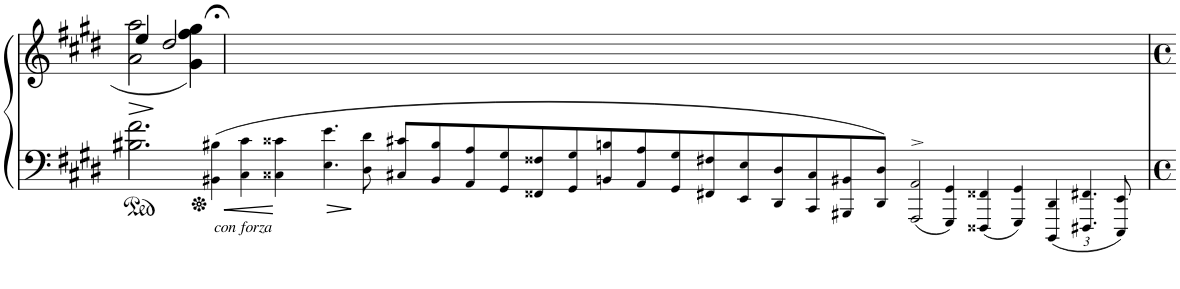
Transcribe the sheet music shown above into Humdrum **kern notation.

**kern	**kern	**dynam
*part1	*part1	*part1
*staff2	*staff1	*staff1/2
*I"Piano	*	*
*I'Pno.	*	*
!!LO:PB:g=z
*clefF4	*clefG2	*
*k[f#c#g#d#]	*k[f#c#g#d#]	*
*M3/4	*M3/4	*
=83	=83	=83
!	!	!LO:HP:b
*	*^	*
2.B#X\ 2.f#\	4ee/	2a\ 2aa\	>
.	2dd#/	.	]
.	.	4g#\ 4ff#\ 4gg#\	.
!LO:TX:b:i:t=con forza	!	!	!
4BB#X!\ 4B#X!\	8r;<yy	4ryy	.
.	4ryy	.	.
4C#!\ 4c#!\	.	1ryy	.
.	2ryy	.	.
4C##X!\ 4c##X!\	.	.	.
4.E!\ 4.e!\	.	.	.
.	00ryy	.	.
8D#!\ 8d#!\	.	.	.
8C#X!/ 8c#X!/L	.	0ryy	.
8BB#!/ 8B#!/	.	.	.
8AA!/ 8A!/	.	.	.
8GG#!/ 8G#!/	.	.	.
8FF##X!/ 8F##X!/	.	.	.
8GG#!/ 8G#!/	.	.	.
8BBn!/ 8Bn!/	.	.	.
8AA!/ 8A!/	.	.	.
8GG#!/ 8G#!/	.	.	.
8FF#X!/ 8F#X!/	.	.	.
8EE!/ 8E!/	.	.	.
8DD#!/ 8D#!/	.	.	.
8CC#!/ 8C#!/	.	.	.
8BBB#X!/ 8BB#X!/	.	.	.
8DD#!/ 8D#!/J	.	.	.
2AAA!/^> 2AA!/^>	.	.	.
.	.	1ryy	.
4GGG#!/ 4GG#!/	.	.	.
4FFF##X!/ 4FF##X!/	.	.	.
4GGG#!/ 4GG#!/	.	.	.
.	.	2ryy	.
*Xbrackettup	*	*	*
6DDD#!/ 6DD#!/	.	.	.
6.FFF#X!/ 6.FF#X!/	.	.	.
.	.	8ryy	.
12EEE!/ 12EE!/	.	.	.
*	*v	*v	*
=	=	=
*-	*-	*-
